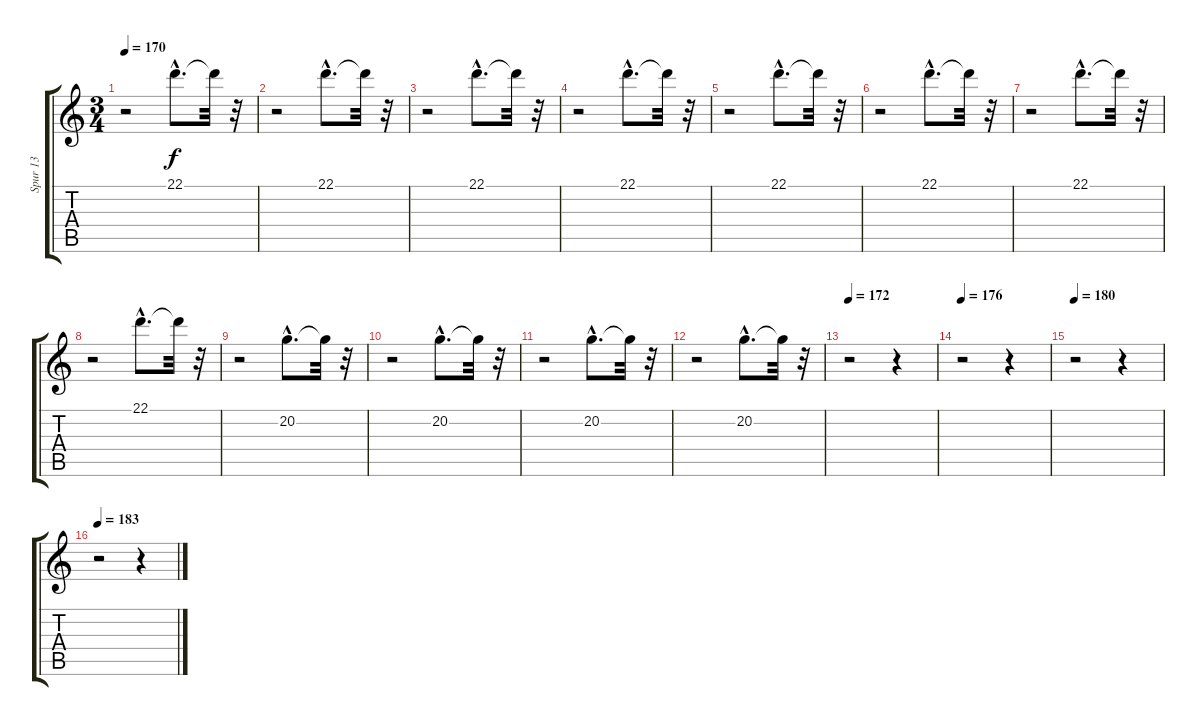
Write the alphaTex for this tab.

\track ("Spur 13" "Spur 13") {instrument musicbox}
\staff {score tabs}
\tuning (E4 B3 G3 D3 A2 E2) {hide}
\ts (3 4)
\tempo 170
\clef g2
\ks c
r.2{dy f} 22.1{hac}.8{d} 22.1{t}.32 r.32 |
r.2 22.1{hac}.8{d} 22.1{t}.32 r.32 |
r.2 22.1{hac}.8{d} 22.1{t}.32 r.32 |
r.2 22.1{hac}.8{d} 22.1{t}.32 r.32 |
r.2 22.1{hac}.8{d} 22.1{t}.32 r.32 |
r.2 22.1{hac}.8{d} 22.1{t}.32 r.32 |
r.2 22.1{hac}.8{d} 22.1{t}.32 r.32 |
r.2 22.1{hac}.8{d} 22.1{t}.32 r.32 |
r.2 20.2{hac}.8{d} 20.2{t}.32 r.32 |
r.2 20.2{hac}.8{d} 20.2{t}.32 r.32 |
r.2 20.2{hac}.8{d} 20.2{t}.32 r.32 |
r.2 20.2{hac}.8{d} 20.2{t}.32 r.32 |
\tempo 172
r.2 r.4 |
\tempo 176
r.2 r.4 |
\tempo 180
r.2 r.4 |
\tempo 183
r.2 r.4
